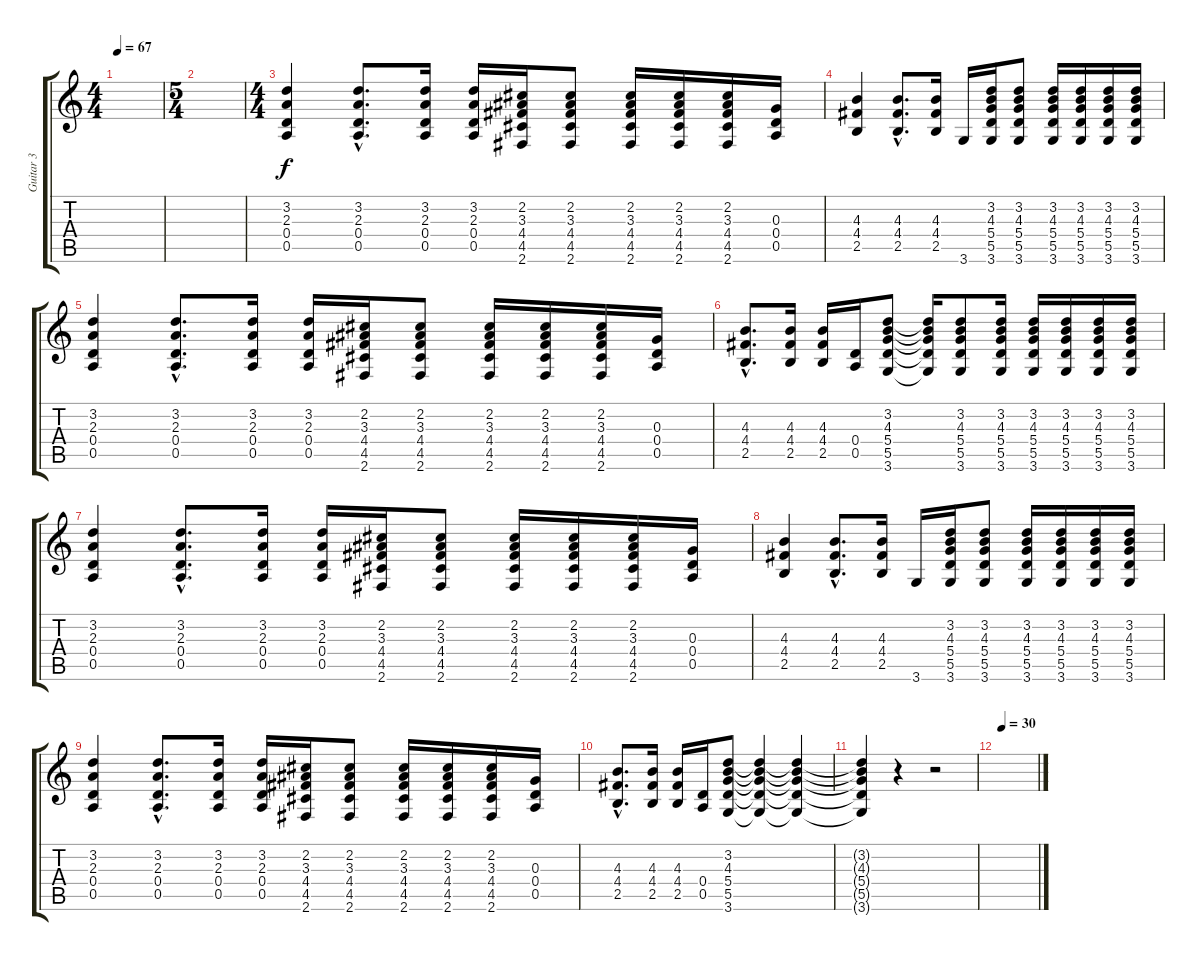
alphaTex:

\track ("Guitar 3" "Guitar 3") {instrument distortionguitar}
\staff {score tabs}
\tuning (E4 B3 G3 D3 A2 E2) {hide}
\ts (4 4)
\tempo 67
\clef g2
\ks c
|
\ts (5 4)
|
\ts (4 4)
(3.2 2.3 0.4 0.5).4 (3.2{hac} 2.3{hac} 0.4{hac} 0.5{hac}).8{d} (3.2 2.3 0.4 0.5).16 (3.2 2.3 0.4 0.5).16 (2.2 3.3 4.4 4.5 2.6).16 (2.2 3.3 4.4 4.5 2.6).8 (2.2 3.3 4.4 4.5 2.6).16 (2.2 3.3 4.4 4.5 2.6).16 (2.2 3.3 4.4 4.5 2.6).16 (0.3 0.4 0.5).16 |
(4.3 4.4 2.5).4 (4.3{hac} 4.4{hac} 2.5{hac}).8{d} (4.3 4.4 2.5).16 3.6.16 (3.2 4.3 5.4 5.5 3.6).16 (3.2 4.3 5.4 5.5 3.6).8 (3.2 4.3 5.4 5.5 3.6).16 (3.2 4.3 5.4 5.5 3.6).16 (3.2 4.3 5.4 5.5 3.6).16 (3.2 4.3 5.4 5.5 3.6).16 |
(3.2 2.3 0.4 0.5).4 (3.2{hac} 2.3{hac} 0.4{hac} 0.5{hac}).8{d} (3.2 2.3 0.4 0.5).16 (3.2 2.3 0.4 0.5).16 (2.2 3.3 4.4 4.5 2.6).16 (2.2 3.3 4.4 4.5 2.6).8 (2.2 3.3 4.4 4.5 2.6).16 (2.2 3.3 4.4 4.5 2.6).16 (2.2 3.3 4.4 4.5 2.6).16 (0.3 0.4 0.5).16 |
(4.3{hac} 4.4{hac} 2.5{hac}).8{d} (4.3 4.4 2.5).16 (4.3 4.4 2.5).16 (0.4 0.5).16 (3.2 4.3 5.4 5.5 3.6).8 (3.2{t} 4.3{t} 5.4{t} 5.5{t} 3.6{t}).16 (3.2 4.3 5.4 5.5 3.6).8 (3.2 4.3 5.4 5.5 3.6).16 (3.2 4.3 5.4 5.5 3.6).16 (3.2 4.3 5.4 5.5 3.6).16 (3.2 4.3 5.4 5.5 3.6).16 (3.2 4.3 5.4 5.5 3.6).16 |
(3.2 2.3 0.4 0.5).4 (3.2{hac} 2.3{hac} 0.4{hac} 0.5{hac}).8{d} (3.2 2.3 0.4 0.5).16 (3.2 2.3 0.4 0.5).16 (2.2 3.3 4.4 4.5 2.6).16 (2.2 3.3 4.4 4.5 2.6).8 (2.2 3.3 4.4 4.5 2.6).16 (2.2 3.3 4.4 4.5 2.6).16 (2.2 3.3 4.4 4.5 2.6).16 (0.3 0.4 0.5).16 |
(4.3 4.4 2.5).4 (4.3{hac} 4.4{hac} 2.5{hac}).8{d} (4.3 4.4 2.5).16 3.6.16 (3.2 4.3 5.4 5.5 3.6).16 (3.2 4.3 5.4 5.5 3.6).8 (3.2 4.3 5.4 5.5 3.6).16 (3.2 4.3 5.4 5.5 3.6).16 (3.2 4.3 5.4 5.5 3.6).16 (3.2 4.3 5.4 5.5 3.6).16 |
(3.2 2.3 0.4 0.5).4 (3.2{hac} 2.3{hac} 0.4{hac} 0.5{hac}).8{d} (3.2 2.3 0.4 0.5).16 (3.2 2.3 0.4 0.5).16 (2.2 3.3 4.4 4.5 2.6).16 (2.2 3.3 4.4 4.5 2.6).8 (2.2 3.3 4.4 4.5 2.6).16 (2.2 3.3 4.4 4.5 2.6).16 (2.2 3.3 4.4 4.5 2.6).16 (0.3 0.4 0.5).16 |
(4.3{hac} 4.4{hac} 2.5{hac}).8{d} (4.3 4.4 2.5).16 (4.3 4.4 2.5).16 (0.4 0.5).16 (3.2 4.3 5.4 5.5 3.6).8 (3.2{t} 4.3{t} 5.4{t} 5.5{t} 3.6{t}).4 (3.2{t} 4.3{t} 5.4{t} 5.5{t} 3.6{t}).4 |
(3.2{t} 4.3{t} 5.4{t} 5.5{t} 3.6{t}).4 r.4 r.2 |
\tempo (30 0.125)
